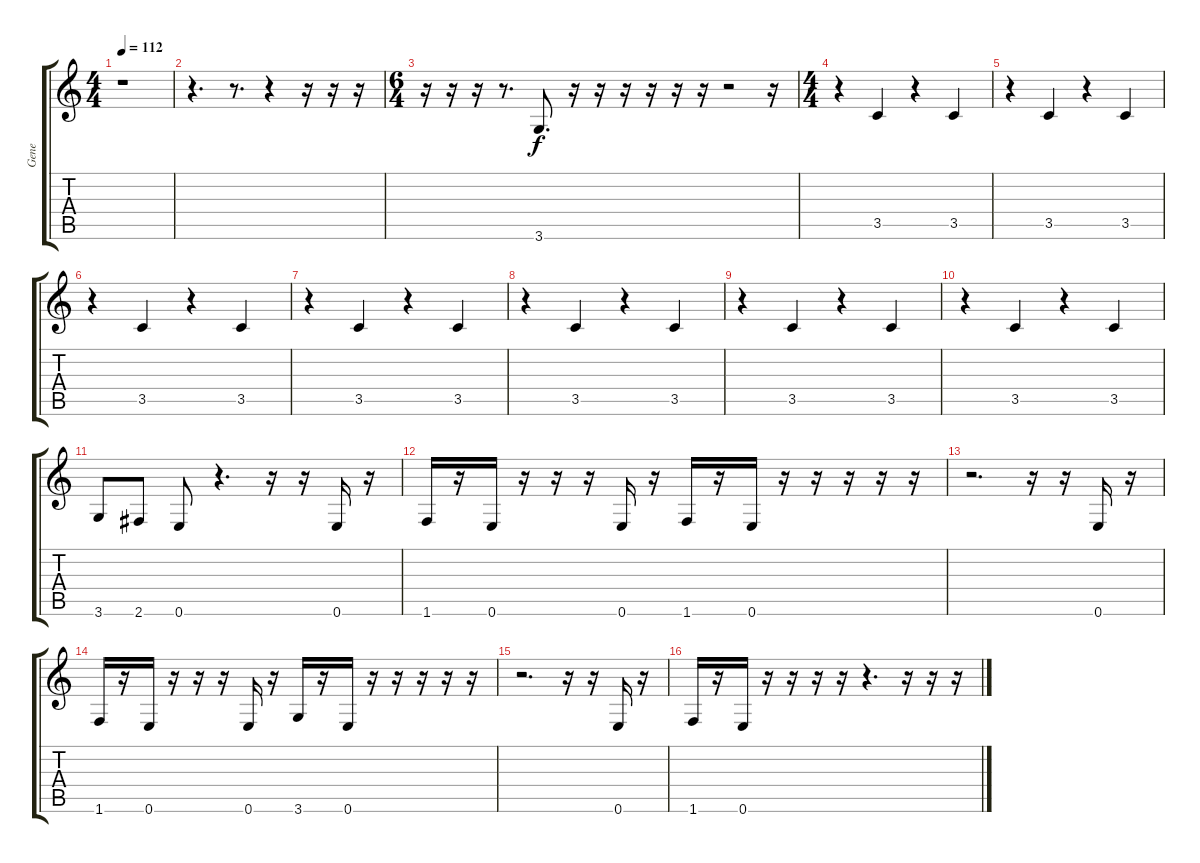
\track ("Gene" "Gene") {instrument electricbasspick}
\staff {score tabs}
\tuning (E4 B3 G3 D3 A2 E2) {hide}
\ts (4 4)
\tempo 112
\clef g2
\ks c
r.1{dy f} |
r.4{d} r.8{d} r.4 r.16 r.16 r.16 |
\ts (6 4)
r.16 r.16 r.16 r.8{d} 3.6.8{d} r.16 r.16 r.16 r.16 r.16 r.16 r.2 r.16 |
\ts (4 4)
r.4 3.5.4 r.4 3.5.4 |
r.4 3.5.4 r.4 3.5.4 |
r.4 3.5.4 r.4 3.5.4 |
r.4 3.5.4 r.4 3.5.4 |
r.4 3.5.4 r.4 3.5.4 |
r.4 3.5.4 r.4 3.5.4 |
r.4 3.5.4 r.4 3.5.4 |
3.6.8 2.6.8 0.6.8 r.4{d} r.16 r.16 0.6.16 r.16 |
1.6.16 r.16 0.6.16 r.16 r.16 r.16 0.6.16 r.16 1.6.16 r.16 0.6.16 r.16 r.16 r.16 r.16 r.16 |
r.2{d} r.16 r.16 0.6.16 r.16 |
1.6.16 r.16 0.6.16 r.16 r.16 r.16 0.6.16 r.16 3.6.16 r.16 0.6.16 r.16 r.16 r.16 r.16 r.16 |
r.2{d} r.16 r.16 0.6.16 r.16 |
1.6.16 r.16 0.6.16 r.16 r.16 r.16 r.16 r.4{d} r.16 r.16 r.16
